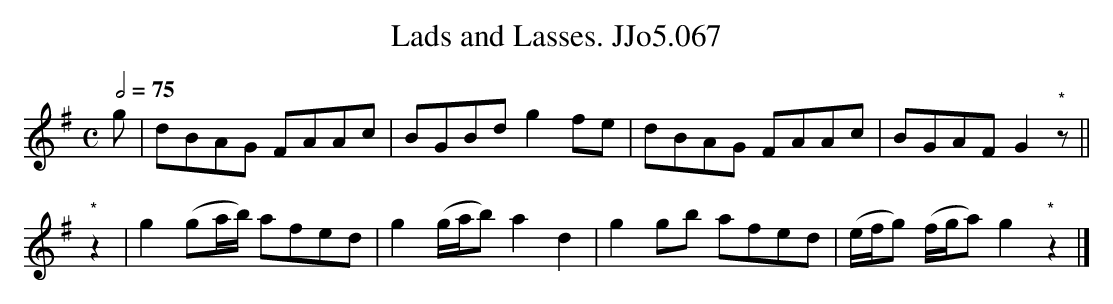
X:1
T:Lads and Lasses. JJo5.067
M:C
L:1/8
Q:1/2=75
K:G
g | dBAG FAAc | BGBd g2fe | dBAG FAAc | BGAF G2 "*"z ||
"*"z2 | g2 (ga/b/) afed | g2 (g/a/b) a2d2 | \
g2 gb afed | (e/f/g) (f/g/a) g2 "*"z2 |]
